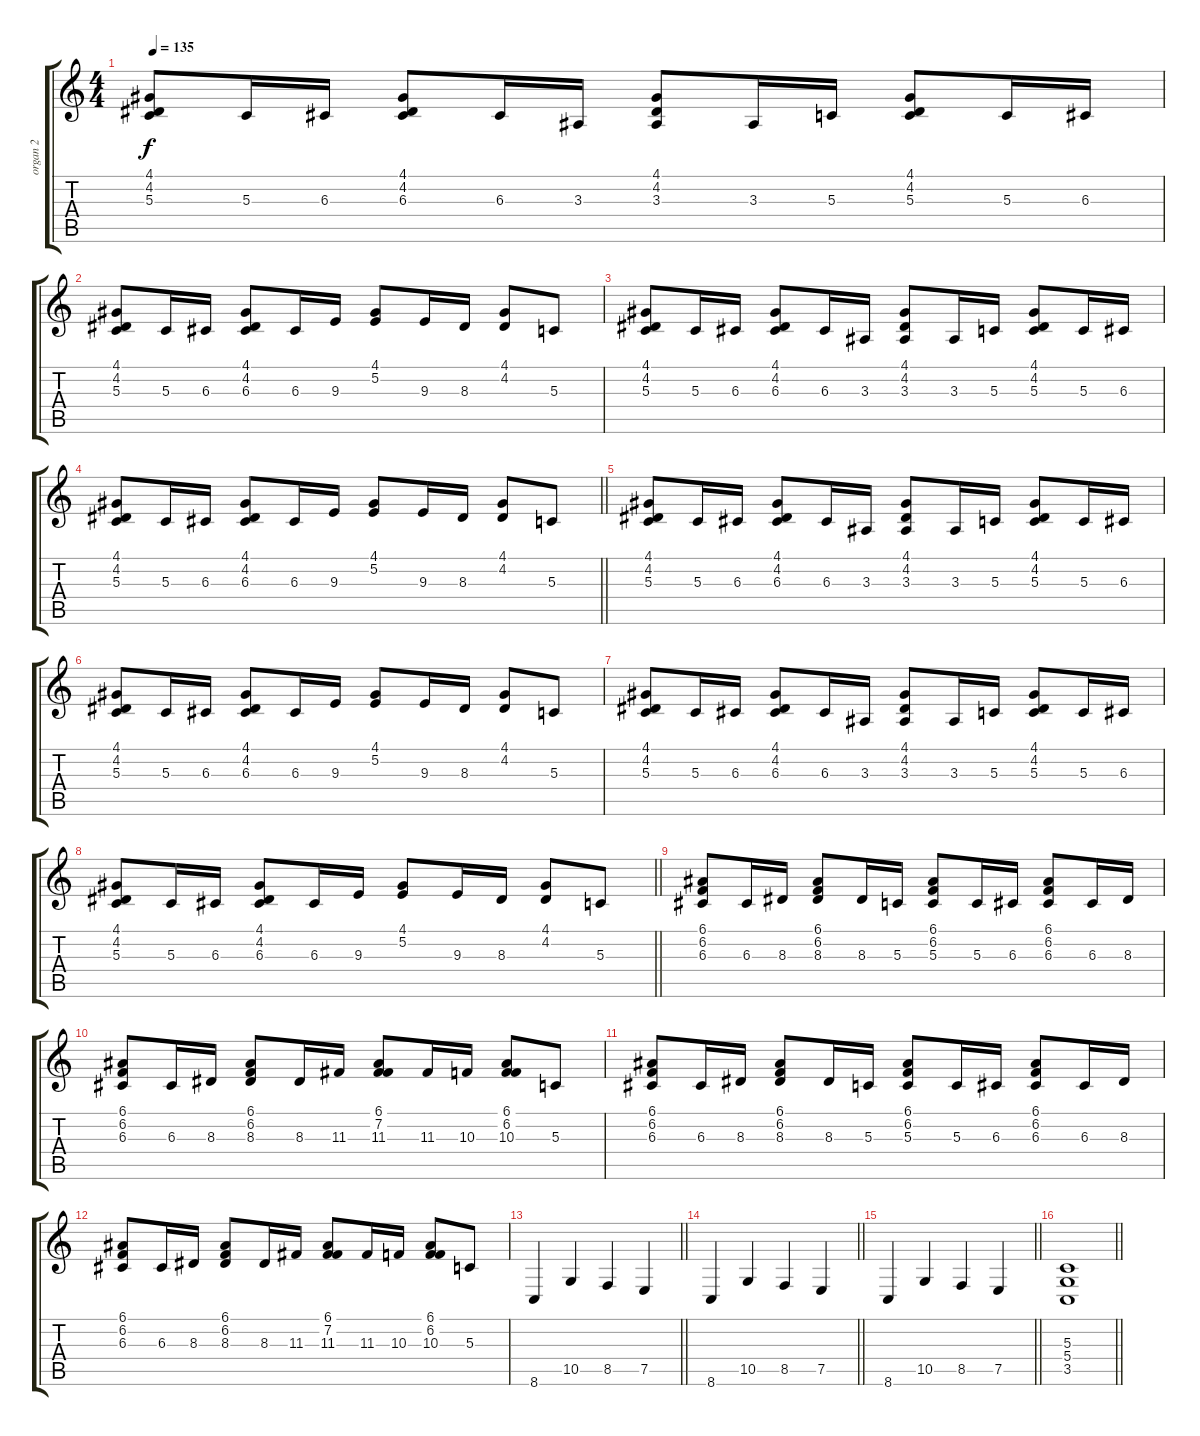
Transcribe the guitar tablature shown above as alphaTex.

\track ("organ 2" "organ 2") {instrument rockorgan}
\staff {score tabs}
\tuning (E4 B3 G3 D3 A2 E2) {hide}
\ts (4 4)
\tempo 135
\clef g2
\ks c
(4.1 4.2 5.3).8{dy f instrument rockorgan} 5.3.16 6.3.16 (4.1 4.2 6.3).8 6.3.16 3.3.16 (4.1 4.2 3.3).8 3.3.16 5.3.16 (4.1 4.2 5.3).8 5.3.16 6.3.16 |
(4.1 4.2 5.3).8 5.3.16 6.3.16 (4.1 4.2 6.3).8 6.3.16 9.3.16 (4.1 5.2).8 9.3.16 8.3.16 (4.1 4.2).8 5.3.8 |
(4.1 4.2 5.3).8 5.3.16 6.3.16 (4.1 4.2 6.3).8 6.3.16 3.3.16 (4.1 4.2 3.3).8 3.3.16 5.3.16 (4.1 4.2 5.3).8 5.3.16 6.3.16 |
\barLineRight lightlight
(4.1 4.2 5.3).8 5.3.16 6.3.16 (4.1 4.2 6.3).8 6.3.16 9.3.16 (4.1 5.2).8 9.3.16 8.3.16 (4.1 4.2).8 5.3.8 |
(4.1 4.2 5.3).8 5.3.16 6.3.16 (4.1 4.2 6.3).8 6.3.16 3.3.16 (4.1 4.2 3.3).8 3.3.16 5.3.16 (4.1 4.2 5.3).8 5.3.16 6.3.16 |
(4.1 4.2 5.3).8 5.3.16 6.3.16 (4.1 4.2 6.3).8 6.3.16 9.3.16 (4.1 5.2).8 9.3.16 8.3.16 (4.1 4.2).8 5.3.8 |
(4.1 4.2 5.3).8 5.3.16 6.3.16 (4.1 4.2 6.3).8 6.3.16 3.3.16 (4.1 4.2 3.3).8 3.3.16 5.3.16 (4.1 4.2 5.3).8 5.3.16 6.3.16 |
\barLineRight lightlight
(4.1 4.2 5.3).8 5.3.16 6.3.16 (4.1 4.2 6.3).8 6.3.16 9.3.16 (4.1 5.2).8 9.3.16 8.3.16 (4.1 4.2).8 5.3.8 |
(6.1 6.2 6.3).8 6.3.16 8.3.16 (6.1 6.2 8.3).8 8.3.16 5.3.16 (6.1 6.2 5.3).8 5.3.16 6.3.16 (6.1 6.2 6.3).8 6.3.16 8.3.16 |
(6.1 6.2 6.3).8 6.3.16 8.3.16 (6.1 6.2 8.3).8 8.3.16 11.3.16 (6.1 7.2 11.3).8 11.3.16 10.3.16 (6.1 6.2 10.3).8 5.3.8 |
(6.1 6.2 6.3).8 6.3.16 8.3.16 (6.1 6.2 8.3).8 8.3.16 5.3.16 (6.1 6.2 5.3).8 5.3.16 6.3.16 (6.1 6.2 6.3).8 6.3.16 8.3.16 |
(6.1 6.2 6.3).8 6.3.16 8.3.16 (6.1 6.2 8.3).8 8.3.16 11.3.16 (6.1 7.2 11.3).8 11.3.16 10.3.16 (6.1 6.2 10.3).8 5.3.8 |
\barLineRight lightlight
8.6.4 10.5.4 8.5.4 7.5.4 |
\barLineRight lightlight
8.6.4 10.5.4 8.5.4 7.5.4 |
\barLineRight lightlight
8.6.4 10.5.4 8.5.4 7.5.4 |
\barLineRight lightlight
(5.3 5.4 3.5).1
